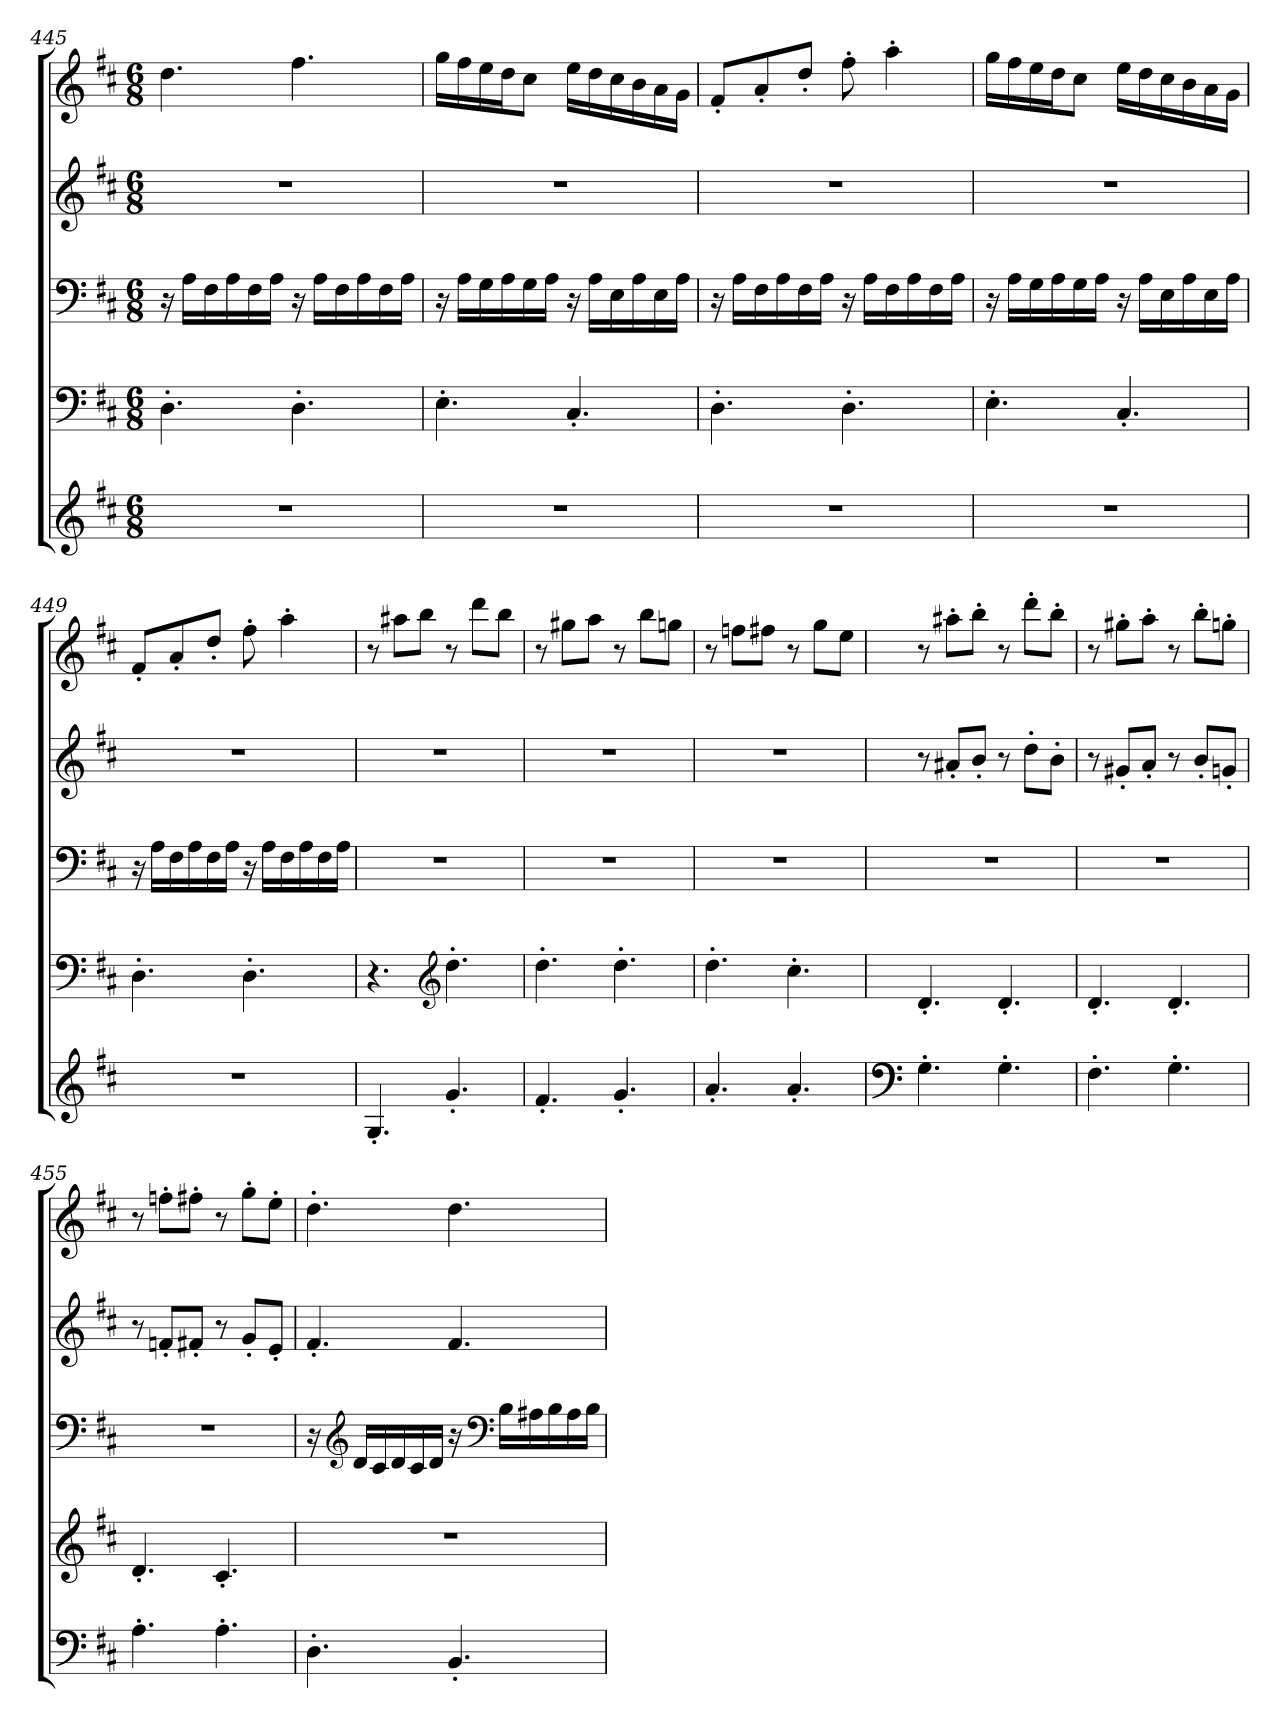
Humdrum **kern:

**kern	**kern	**kern	**kern	**kern
*part5	*part4	*part3	*part2	*part1
*staff5	*staff4	*staff3	*staff2	*staff1
*clefG2	*clefF4	*clefF4	*clefG2	*clefG2
*k[f#c#]	*k[f#c#]	*k[f#c#]	*k[f#c#]	*k[f#c#]
*M6/8	*M6/8	*M6/8	*M6/8	*M6/8
*MM141	*MM141	*MM141	*MM141	*MM141
=445	=445	=445	=445	=445
2.r	4.D'\	16r	2.r	4.dd\
.	.	16A\LL	.	.
.	.	16F#\	.	.
.	.	16A\	.	.
.	.	16F#\	.	.
.	.	16A\JJ	.	.
.	4.D'\	16r	.	4.ff#\
.	.	16A\LL	.	.
.	.	16F#\	.	.
.	.	16A\	.	.
.	.	16F#\	.	.
.	.	16A\JJ	.	.
=446	=446	=446	=446	=446
*	*	*	*	*MM141
2.r	4.E'\	16r	2.r	16gg\LL
.	.	16A\LL	.	16ff#\
.	.	16G\	.	16ee\
.	.	16A\	.	16dd\J
.	.	16G\	.	8cc#\J
.	.	16A\JJ	.	.
.	4.C#'/	16r	.	16ee\LL
.	.	16A\LL	.	16dd\
.	.	16E\	.	16cc#\
.	.	16A\	.	16b\
.	.	16E\	.	16a\
.	.	16A\JJ	.	16g\JJ
!!LO:PB:g=z
=447	=447	=447	=447	=447
2.r	4.D'\	16r	2.r	8f#'/L
.	.	16A\LL	.	.
.	.	16F#\	.	8a'/
.	.	16A\	.	.
.	.	16F#\	.	8dd'/J
.	.	16A\JJ	.	.
.	4.D'\	16r	.	8ff#'\
.	.	16A\LL	.	.
.	.	16F#\	.	4aa'\
.	.	16A\	.	.
.	.	16F#\	.	.
.	.	16A\JJ	.	.
=448	=448	=448	=448	=448
*	*	*	*	*MM141
2.r	4.E'\	16r	2.r	16gg\LL
.	.	16A\LL	.	16ff#\
.	.	16G\	.	16ee\
.	.	16A\	.	16dd\J
.	.	16G\	.	8cc#\J
.	.	16A\JJ	.	.
.	4.C#'/	16r	.	16ee\LL
.	.	16A\LL	.	16dd\
.	.	16E\	.	16cc#\
.	.	16A\	.	16b\
.	.	16E\	.	16a\
.	.	16A\JJ	.	16g\JJ
=449	=449	=449	=449	=449
2.r	4.D'\	16r	2.r	8f#'/L
.	.	16A\LL	.	.
.	.	16F#\	.	8a'/
.	.	16A\	.	.
.	.	16F#\	.	8dd'/J
.	.	16A\JJ	.	.
.	4.D'\	16r	.	8ff#'\
.	.	16A\LL	.	.
.	.	16F#\	.	4aa'\
.	.	16A\	.	.
.	.	16F#\	.	.
.	.	16A\JJ	.	.
!!LO:LB:g=z
=450	=450	=450	=450	=450
*	*	*	*	*MM140
4.G'/	4.r	2.r	2.r	8r
.	.	.	.	8aa#X\L
.	.	.	.	8bb\J
*	*clefG2	*	*	*
4.g'/	4.dd'\	.	.	8r
.	.	.	.	8ddd\L
.	.	.	.	8bb\J
=451	=451	=451	=451	=451
4.f#'/	4.dd'\	2.r	2.r	8r
.	.	.	.	8gg#X\L
.	.	.	.	8aa\J
4.g'/	4.dd'\	.	.	8r
.	.	.	.	8bb\L
.	.	.	.	8ggn\J
=452	=452	=452	=452	=452
4.a'/	4.dd'\	2.r	2.r	8r
.	.	.	.	8ffn\L
.	.	.	.	8ff#X\J
4.a'/	4.cc#'\	.	.	8r
.	.	.	.	8gg\L
.	.	.	.	8ee\J
=453	=453	=453	=453	=453
*clefF4	*	*	*	*
*	*	*	*	*MM141
4.G'\	4.d'/	2.r	8r	8r
.	.	.	8a#X'/L	8aa#X'\L
.	.	.	8b'/J	8bb'\J
4.G'\	4.d'/	.	8r	8r
.	.	.	8dd'\L	8ddd'\L
.	.	.	8b'\J	8bb'\J
=454	=454	=454	=454	=454
4.F#'\	4.d'/	2.r	8r	8r
.	.	.	8g#X'/L	8gg#X'\L
.	.	.	8a'/J	8aa'\J
4.G'\	4.d'/	.	8r	8r
.	.	.	8b'/L	8bb'\L
.	.	.	8gn'/J	8ggn'\J
!!LO:PB:g=z
=455	=455	=455	=455	=455
4.A'\	4.d'/	2.r	8r	8r
.	.	.	8fn'/L	8ffn'\L
.	.	.	8f#X'/J	8ff#X'\J
4.A'\	4.c#'/	.	8r	8r
.	.	.	8g'/L	8gg'\L
.	.	.	8e'/J	8ee'\J
=456	=456	=456	=456	=456
*	*	*	*	*MM141
4.D'\	2.r	16r	4.f#'/	4.dd'\
*	*	*clefG2	*	*
.	.	16d/LL	.	.
.	.	16c#/	.	.
.	.	16d/	.	.
.	.	16c#/	.	.
.	.	16d/JJ	.	.
4.BB'/	.	16r	4.f#/	4.dd\
*	*	*clefF4	*	*
.	.	16B\LL	.	.
.	.	16A#X\	.	.
.	.	16B\	.	.
.	.	16A#\	.	.
.	.	16B\JJ	.	.
=	=	=	=	=
*-	*-	*-	*-	*-
